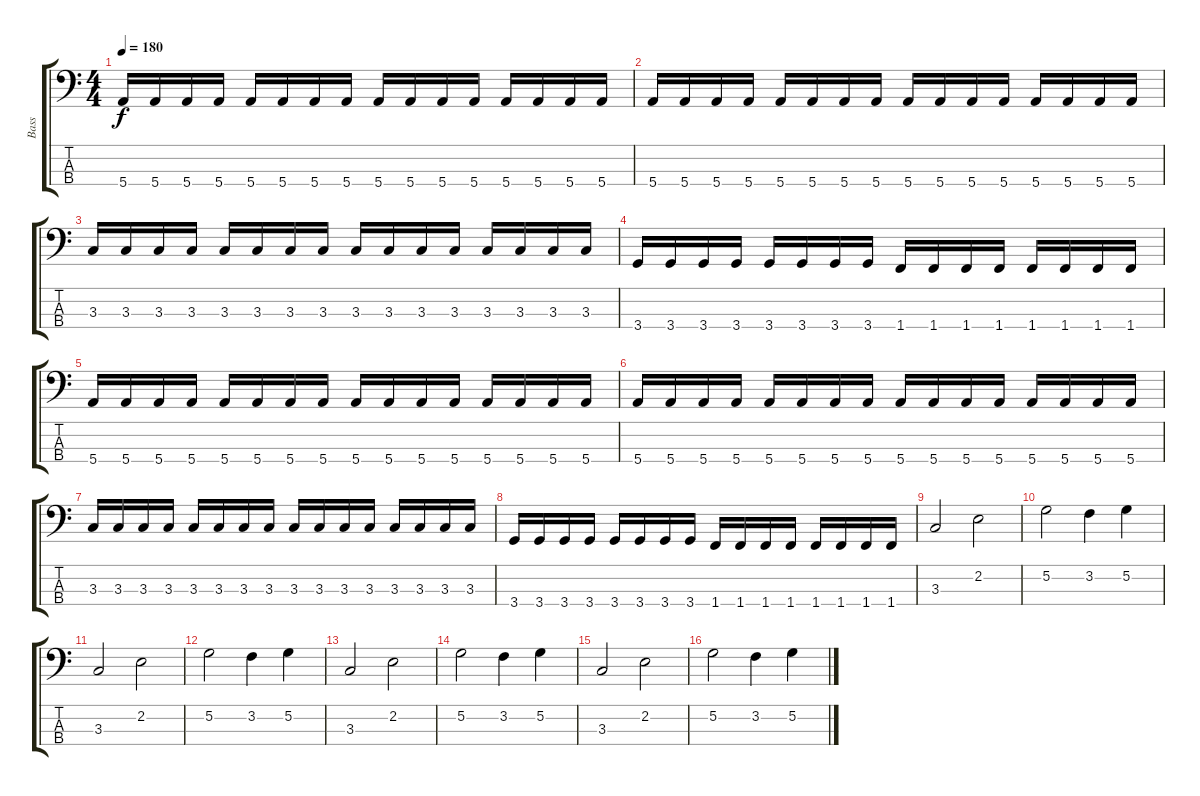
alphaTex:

\track ("Bass" "Bass") {instrument fretlessbass}
\staff {score tabs}
\tuning (G2 D2 A1 E1) {hide}
\ts (4 4)
\tempo 180
\clef f4
\ks c
5.4.16{dy f} 5.4.16 5.4.16 5.4.16 5.4.16 5.4.16 5.4.16 5.4.16 5.4.16 5.4.16 5.4.16 5.4.16 5.4.16 5.4.16 5.4.16 5.4.16 |
5.4.16 5.4.16 5.4.16 5.4.16 5.4.16 5.4.16 5.4.16 5.4.16 5.4.16 5.4.16 5.4.16 5.4.16 5.4.16 5.4.16 5.4.16 5.4.16 |
3.3.16 3.3.16 3.3.16 3.3.16 3.3.16 3.3.16 3.3.16 3.3.16 3.3.16 3.3.16 3.3.16 3.3.16 3.3.16 3.3.16 3.3.16 3.3.16 |
3.4.16 3.4.16 3.4.16 3.4.16 3.4.16 3.4.16 3.4.16 3.4.16 1.4.16 1.4.16 1.4.16 1.4.16 1.4.16 1.4.16 1.4.16 1.4.16 |
5.4.16 5.4.16 5.4.16 5.4.16 5.4.16 5.4.16 5.4.16 5.4.16 5.4.16 5.4.16 5.4.16 5.4.16 5.4.16 5.4.16 5.4.16 5.4.16 |
5.4.16 5.4.16 5.4.16 5.4.16 5.4.16 5.4.16 5.4.16 5.4.16 5.4.16 5.4.16 5.4.16 5.4.16 5.4.16 5.4.16 5.4.16 5.4.16 |
3.3.16 3.3.16 3.3.16 3.3.16 3.3.16 3.3.16 3.3.16 3.3.16 3.3.16 3.3.16 3.3.16 3.3.16 3.3.16 3.3.16 3.3.16 3.3.16 |
3.4.16 3.4.16 3.4.16 3.4.16 3.4.16 3.4.16 3.4.16 3.4.16 1.4.16 1.4.16 1.4.16 1.4.16 1.4.16 1.4.16 1.4.16 1.4.16 |
3.3.2 2.2.2 |
5.2.2 3.2.4 5.2.4 |
3.3.2 2.2.2 |
5.2.2 3.2.4 5.2.4 |
3.3.2 2.2.2 |
5.2.2 3.2.4 5.2.4 |
3.3.2 2.2.2 |
5.2.2 3.2.4 5.2.4
